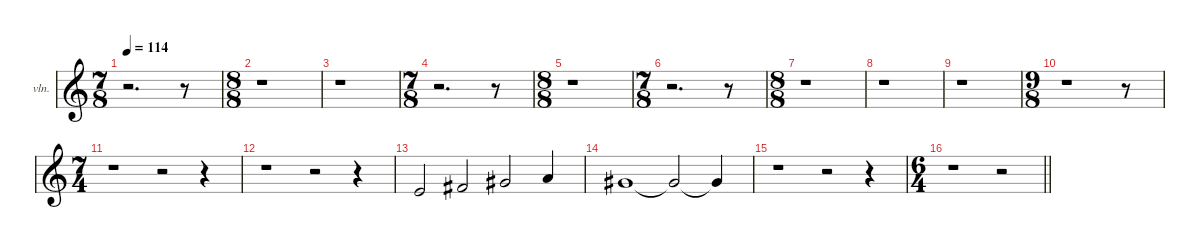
\defaultSystemsLayout 4
\hideDynamics
\bracketExtendMode nobrackets
\firstSystemTrackNameOrientation horizontal
\otherSystemsTrackNameOrientation horizontal
\track ("String" "vln.") {instrument stringensemble1}
\staff {score}
\tuning (E4 C4 G3 C3 G2 C2)
\ts (7 8)
\beaming (8 2 2 2 2)
\tempo 114
\clef g2
\ks c
r.2{d dy f beam Down} r.8{beam Down} |
\ts (8 8)
\beaming (8 2 2 2 2)
r.1{beam Down} |
r.1{beam Down} |
\ts (7 8)
\beaming (8 2 2 2 2)
r.2{d beam Down} r.8{beam Down} |
\ts (8 8)
\beaming (8 2 2 2 2)
r.1{beam Down} |
\ts (7 8)
\beaming (8 2 2 2 2)
r.2{d beam Down} r.8{beam Down} |
\ts (8 8)
\beaming (8 2 2 2 2)
r.1{beam Down} |
r.1{beam Down} |
r.1{beam Down} |
\ts (9 8)
\beaming (8 2 2 2 3)
r.1{beam Down} r.8{beam Down} |
\ts (7 4)
\beaming (8 2 2 2 8)
r.1{beam Down} r.2{beam Down} r.4{beam Down} |
r.1{beam Down} r.2{beam Down} r.4{beam Down} |
0.1.2{beam Up} 2.1{acc #}.2{beam Up} 4.1{acc #}.2{beam Up} 5.1.4{beam Up} |
4.1{acc #}.1{beam Up} 4.1{t acc #}.2{beam Up} 4.1{t acc #}.4{beam Up} |
r.1{beam Down} r.2{beam Down} r.4{beam Down} |
\ts (6 4)
\beaming (8 2 2 2 6)
\barLineRight lightlight
r.1{beam Down} r.2{beam Down}
